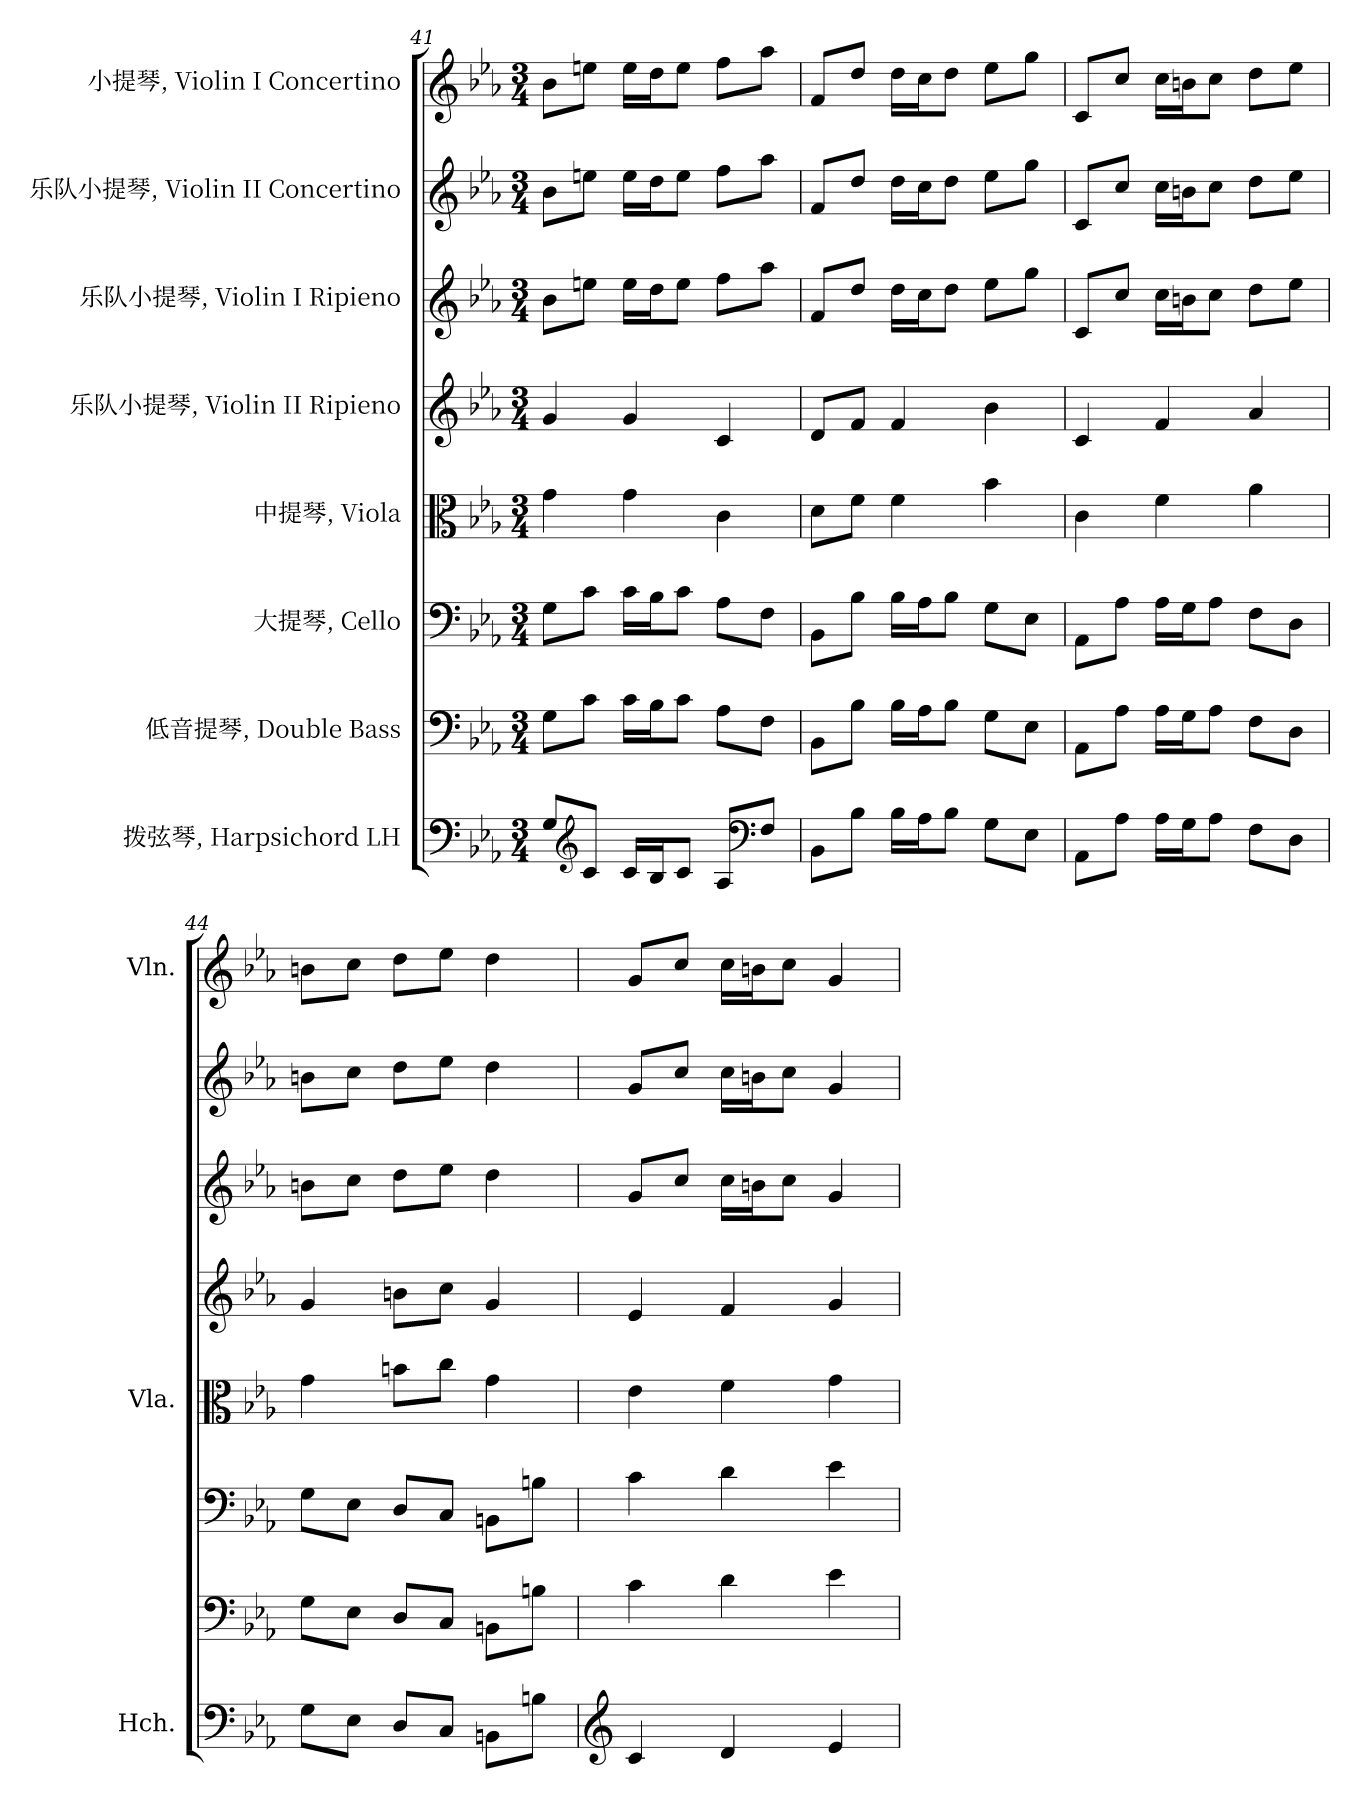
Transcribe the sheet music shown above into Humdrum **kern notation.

**kern	**kern	**kern	**kern	**kern	**kern	**kern	**kern
*part8	*part7	*part6	*part5	*part4	*part3	*part2	*part1
*staff8	*staff7	*staff6	*staff5	*staff4	*staff3	*staff2	*staff1
*I"拨弦琴, Harpsichord LH	*I"低音提琴, Double Bass	*I"大提琴, Cello	*I"中提琴, Viola	*I"乐队小提琴, Violin II Ripieno	*I"乐队小提琴, Violin I Ripieno	*I"乐队小提琴, Violin II Concertino	*I"小提琴, Violin I Concertino
*I'Hch.	*	*	*I'Vla.	*	*	*	*I'Vln.
*clefF4	*clefF4	*clefF4	*clefC3	*clefG2	*clefG2	*clefG2	*clefG2
*	*ITrd7c12	*	*	*	*	*	*
*k[b-e-a-]	*k[b-e-a-]	*k[b-e-a-]	*k[b-e-a-]	*k[b-e-a-]	*k[b-e-a-]	*k[b-e-a-]	*k[b-e-a-]
*M3/4	*M3/4	*M3/4	*M3/4	*M3/4	*M3/4	*M3/4	*M3/4
=41	=41	=41	=41	=41	=41	=41	=41
8G/L	8GG\L	8G\L	4g\	4g/	8b-\L	8b-\L	8b-\L
*clefG2	*	*	*	*	*	*	*
8c/J	8C\J	8c\J	.	.	8een\J	8een\J	8een\J
16c/LL	16C\LL	16c\LL	4g\	4g/	16ee\LL	16ee\LL	16ee\LL
16B-/J	16BB-\J	16B-\J	.	.	16dd\J	16dd\J	16dd\J
8c/J	8C\J	8c\J	.	.	8ee\J	8ee\J	8ee\J
8A-/L	8AA-\L	8A-\L	4c\	4c/	8ff\L	8ff\L	8ff\L
*clefF4	*	*	*	*	*	*	*
8F/J	8FF\J	8F\J	.	.	8aa-\J	8aa-\J	8aa-\J
!!LO:PB:g=z
=42	=42	=42	=42	=42	=42	=42	=42
8BB-\L	8BBB-\L	8BB-\L	8d\L	8d/L	8f/L	8f/L	8f/L
8B-\J	8BB-\J	8B-\J	8f\J	8f/J	8dd/J	8dd/J	8dd/J
16B-\LL	16BB-\LL	16B-\LL	4f\	4f/	16dd\LL	16dd\LL	16dd\LL
16A-\J	16AA-\J	16A-\J	.	.	16cc\J	16cc\J	16cc\J
8B-\J	8BB-\J	8B-\J	.	.	8dd\J	8dd\J	8dd\J
8G\L	8GG\L	8G\L	4b-\	4b-\	8ee-\L	8ee-\L	8ee-\L
8E-\J	8EE-\J	8E-\J	.	.	8gg\J	8gg\J	8gg\J
=43	=43	=43	=43	=43	=43	=43	=43
8AA-\L	8AAA-\L	8AA-\L	4c\	4c/	8c/L	8c/L	8c/L
8A-\J	8AA-\J	8A-\J	.	.	8cc/J	8cc/J	8cc/J
16A-\LL	16AA-\LL	16A-\LL	4f\	4f/	16cc\LL	16cc\LL	16cc\LL
16G\J	16GG\J	16G\J	.	.	16bn\J	16bn\J	16bn\J
8A-\J	8AA-\J	8A-\J	.	.	8cc\J	8cc\J	8cc\J
8F\L	8FF\L	8F\L	4a-\	4a-/	8dd\L	8dd\L	8dd\L
8D\J	8DD\J	8D\J	.	.	8ee-\J	8ee-\J	8ee-\J
=44	=44	=44	=44	=44	=44	=44	=44
8G\L	8GG\L	8G\L	4g\	4g/	8bn\L	8bn\L	8bn\L
8E-\J	8EE-\J	8E-\J	.	.	8cc\J	8cc\J	8cc\J
8D/L	8DD/L	8D/L	8bn\L	8bn\L	8dd\L	8dd\L	8dd\L
8C/J	8CC/J	8C/J	8cc\J	8cc\J	8ee-\J	8ee-\J	8ee-\J
8BBn\L	8BBBn\L	8BBn\L	4g\	4g/	4dd\	4dd\	4dd\
8Bn\J	8BBn\J	8Bn\J	.	.	.	.	.
=45	=45	=45	=45	=45	=45	=45	=45
*clefG2	*	*	*	*	*	*	*
4c/	4C\	4c\	4e-\	4e-/	8g/L	8g/L	8g/L
.	.	.	.	.	8cc/J	8cc/J	8cc/J
4d/	4D\	4d\	4f\	4f/	16cc\LL	16cc\LL	16cc\LL
.	.	.	.	.	16bn\J	16bn\J	16bn\J
.	.	.	.	.	8cc\J	8cc\J	8cc\J
4e-/	4E-\	4e-\	4g\	4g/	4g/	4g/	4g/
=	=	=	=	=	=	=	=
*-	*-	*-	*-	*-	*-	*-	*-
